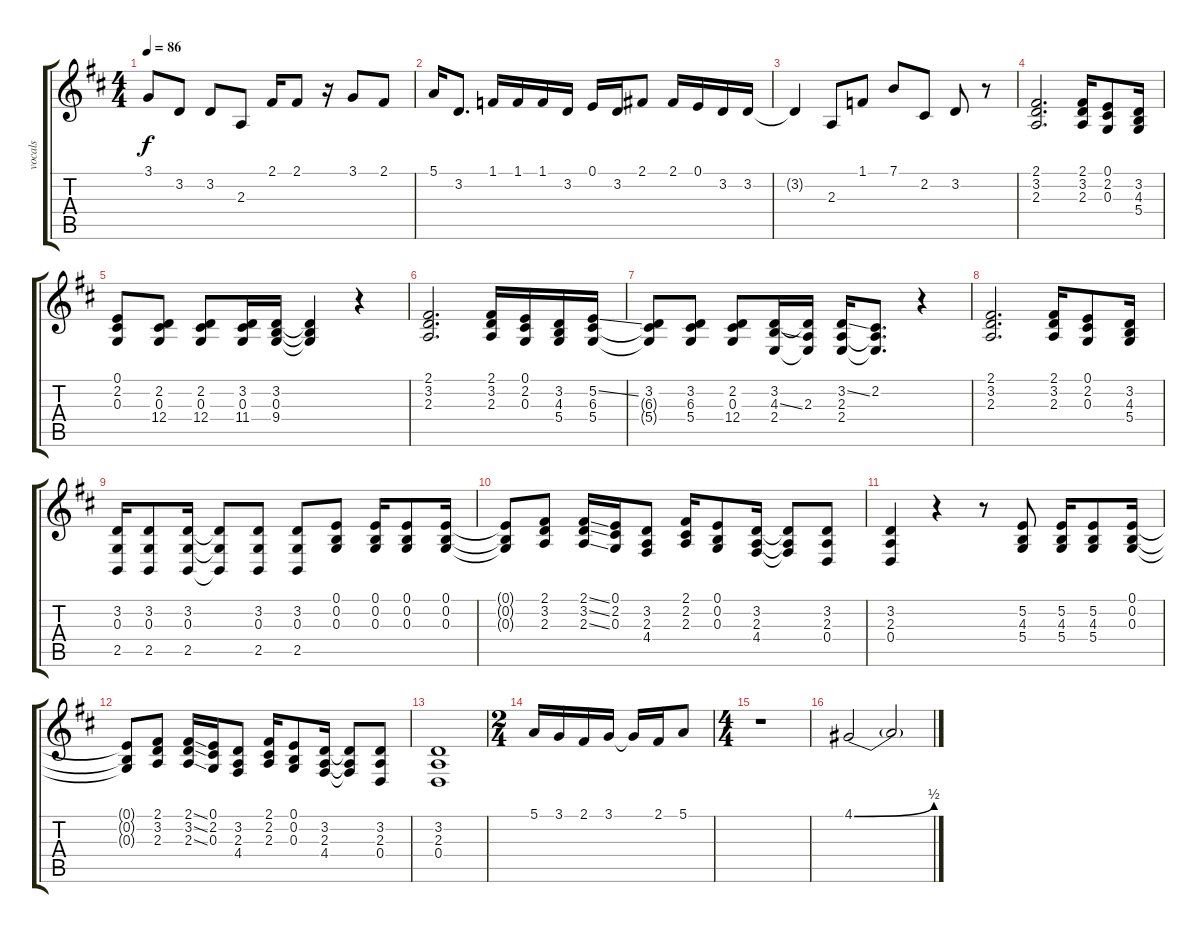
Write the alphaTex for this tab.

\track ("vocals" "vocals") {instrument panflute}
\staff {score tabs}
\tuning (E4 B3 G3 D3 A2 E2) {hide}
\ts (4 4)
\tempo 86
\clef g2
\ks d
3.1.8{dy f} 3.2.8 3.2.8 2.3.8 2.1.16 2.1.8 r.16 3.1.8 2.1.8 |
5.1.16 3.2.8{d} 1.1.16 1.1.16 1.1.16 3.2.16 0.1.16 3.2.16 2.1.8 2.1.16 0.1.16 3.2.16 3.2.16 |
3.2{t}.4 2.3.8 1.1.8 7.1.8 2.2.8 3.2.8 r.8 |
(2.1 3.2 2.3).2{d} (2.1 3.2 2.3).16 (0.1 2.2 0.3).8 (3.2 4.3 5.4).16 |
(0.1 2.2 0.3).8 (2.2 0.3 12.4).8 (2.2 0.3 12.4).8 (3.2 0.3 11.4).16 (3.2 0.3 9.4).16 (3.2{t} 0.3{t} 9.4{t}).4 r.4 |
(2.1 3.2 2.3).2{d} (2.1 3.2 2.3).16 (0.1 2.2 0.3).16 (3.2 4.3 5.4).16 (5.2{ss} 6.3 5.4).16 |
(3.2 6.3{t} 5.4{t}).8 (3.2 6.3 5.4).8 (2.2 0.3 12.4).8 (3.2 4.3{ss} 2.4).16 (3.2{t} 2.3 2.4{t}).16 (3.2{ss} 2.3 2.4).16 (2.2 2.3{t} 2.4{t}).8{d} r.4 |
(2.1 3.2 2.3).2{d} (2.1 3.2 2.3).16 (0.1 2.2 0.3).8 (3.2 4.3 5.4).16 |
(3.2 0.3 2.5).16 (3.2 0.3 2.5).8 (3.2 0.3 2.5).16 (3.2{t} 0.3{t} 2.5{t}).8 (3.2 0.3 2.5).8 (3.2 0.3 2.5).8 (0.1 0.2 0.3).8 (0.1 0.2 0.3).16 (0.1 0.2 0.3).8 (0.1 0.2 0.3).16 |
(0.1{t} 0.2{t} 0.3{t}).8 (2.1 3.2 2.3).8 (2.1{ss} 3.2{ss} 2.3{ss}).16 (0.1 2.2 0.3).16 (3.2 2.3 4.4).8 (2.1 2.2 2.3).16 (0.1 0.2 0.3).8 (3.2 2.3 4.4).16 (3.2{t} 2.3{t} 4.4{t}).8 (3.2 2.3 0.4).8 |
(3.2 2.3 0.4).4 r.4 r.8 (5.2 4.3 5.4).8 (5.2 4.3 5.4).16 (5.2 4.3 5.4).8 (0.1 0.2 0.3).16 |
(0.1{t} 0.2{t} 0.3{t}).8 (2.1 3.2 2.3).8 (2.1{ss} 3.2{ss} 2.3{ss}).16 (0.1 2.2 0.3).16 (3.2 2.3 4.4).8 (2.1 2.2 2.3).16 (0.1 0.2 0.3).8 (3.2 2.3 4.4).16 (3.2{t} 2.3{t} 4.4{t}).8 (3.2 2.3 0.4).8 |
(3.2 2.3 0.4).1 |
\ts (2 4)
5.1.16 3.1.16 2.1.16 3.1.16 3.1{t}.16 2.1.16 5.1.8 |
\ts (4 4)
r.1 |
4.1{be (bend 0 0 60 2)}.2 4.1{t}.2
